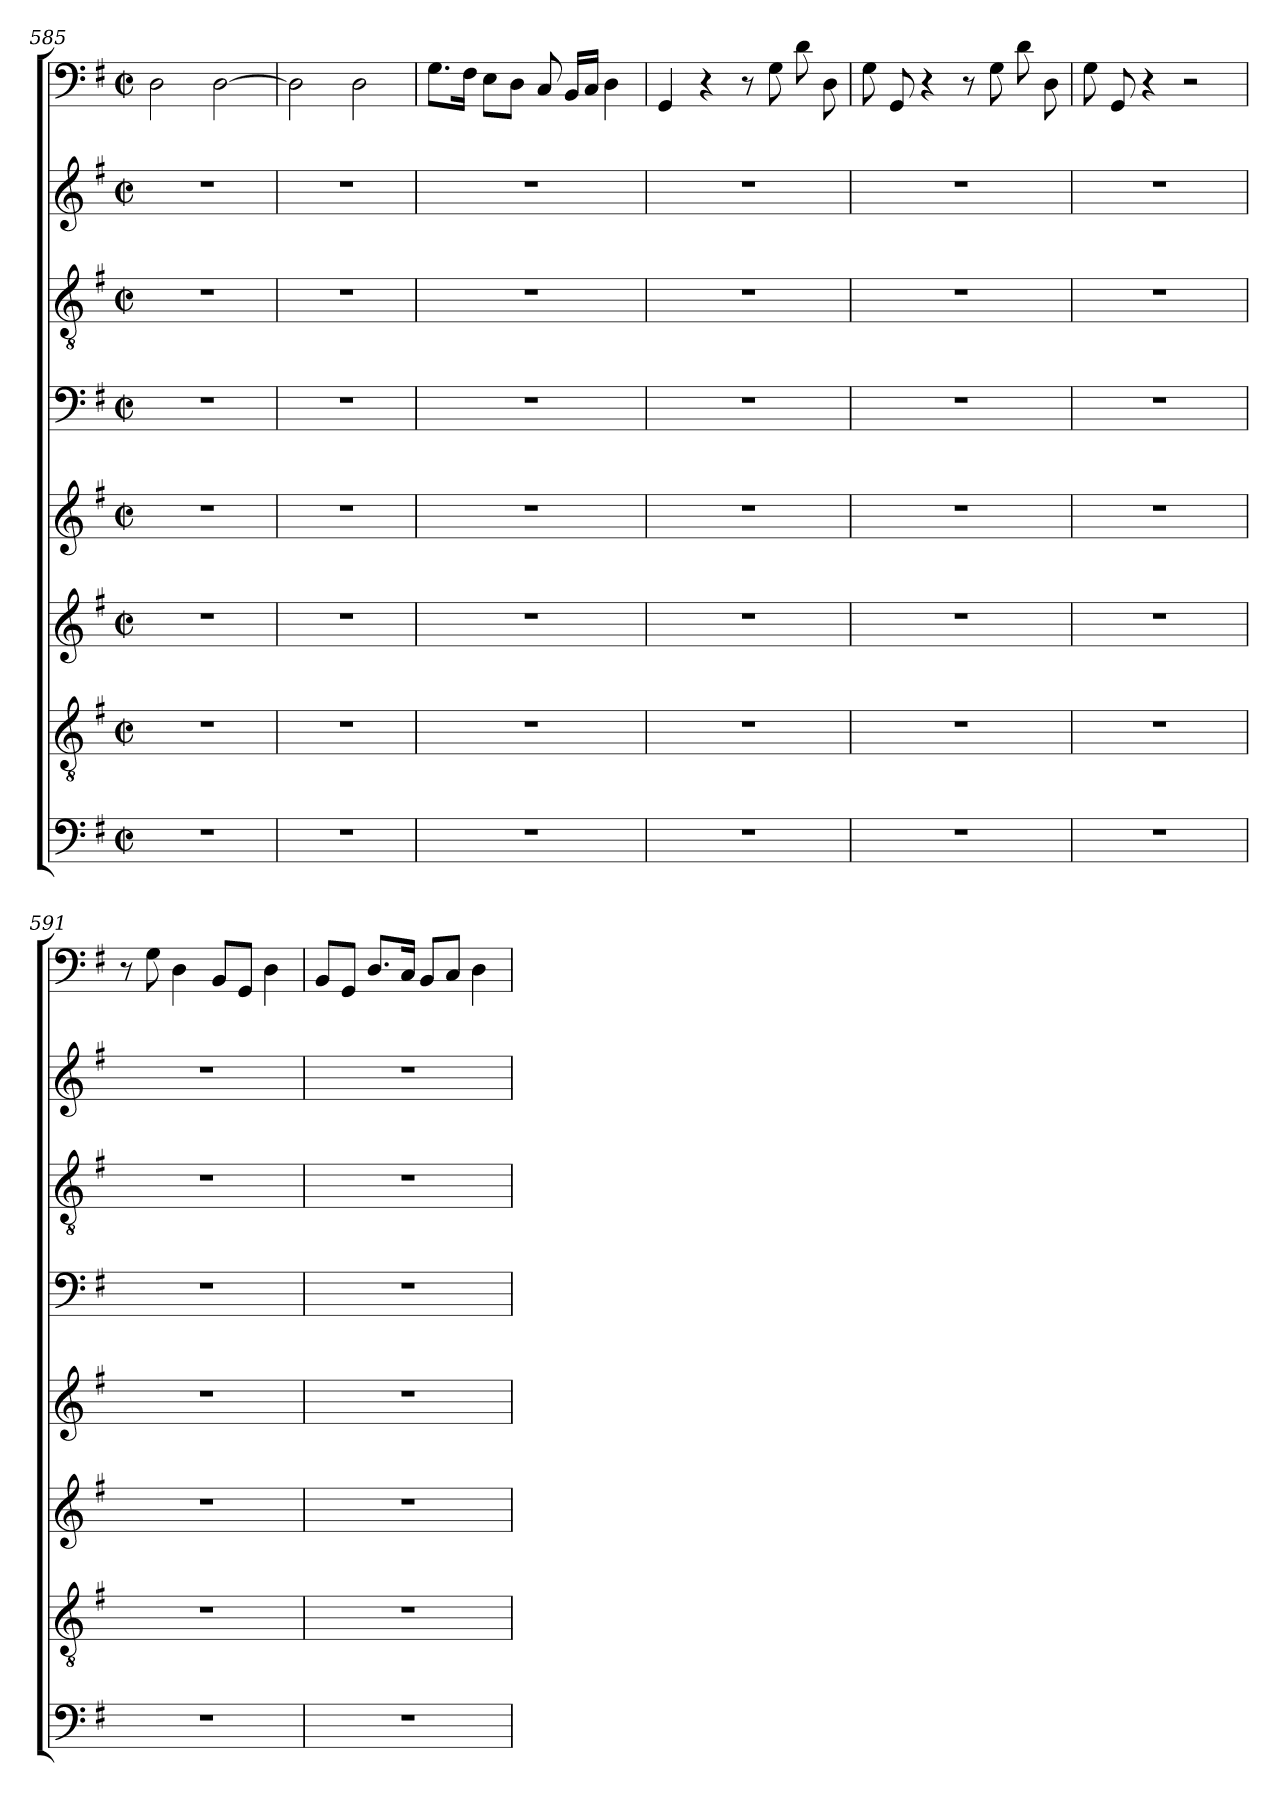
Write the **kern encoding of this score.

**kern	**kern	**kern	**kern	**kern	**kern	**kern	**kern
*part8	*part7	*part6	*part5	*part4	*part3	*part2	*part1
*staff8	*staff7	*staff6	*staff5	*staff4	*staff3	*staff2	*staff1
!!LO:LB:g=z
*clefF4	*clefGv2	*clefG2	*clefG2	*clefF4	*clefGv2	*clefG2	*clefF4
*k[f#]	*k[f#]	*k[f#]	*k[f#]	*k[f#]	*k[f#]	*k[f#]	*k[f#]
*G:	*G:	*G:	*G:	*G:	*G:	*G:	*G:
*M2/2	*M2/2	*M2/2	*M2/2	*M2/2	*M2/2	*M2/2	*M2/2
*met(c|)	*met(c|)	*met(c|)	*met(c|)	*met(c|)	*met(c|)	*met(c|)	*met(c|)
=585	=585	=585	=585	=585	=585	=585	=585
1r	1r	1r	1r	1r	1r	1r	2D\
.	.	.	.	.	.	.	[>2D\
=586	=586	=586	=586	=586	=586	=586	=586
1r	1r	1r	1r	1r	1r	1r	2D\]
.	.	.	.	.	.	.	2D\
=587	=587	=587	=587	=587	=587	=587	=587
1r	1r	1r	1r	1r	1r	1r	8.G\L
.	.	.	.	.	.	.	16F#\Jk
.	.	.	.	.	.	.	8E\L
.	.	.	.	.	.	.	8D\J
.	.	.	.	.	.	.	8C/
.	.	.	.	.	.	.	16BB/LL
.	.	.	.	.	.	.	16C/JJ
.	.	.	.	.	.	.	4D\
=588	=588	=588	=588	=588	=588	=588	=588
1r	1r	1r	1r	1r	1r	1r	4GG/
.	.	.	.	.	.	.	4r
.	.	.	.	.	.	.	8r
.	.	.	.	.	.	.	8G\
.	.	.	.	.	.	.	8d\
.	.	.	.	.	.	.	8D\
=589	=589	=589	=589	=589	=589	=589	=589
1r	1r	1r	1r	1r	1r	1r	8G\
.	.	.	.	.	.	.	8GG/
.	.	.	.	.	.	.	4r
.	.	.	.	.	.	.	8r
.	.	.	.	.	.	.	8G\
.	.	.	.	.	.	.	8d\
.	.	.	.	.	.	.	8D\
!!LO:LB:g=z
=590	=590	=590	=590	=590	=590	=590	=590
1r	1r	1r	1r	1r	1r	1r	8G\
.	.	.	.	.	.	.	8GG/
.	.	.	.	.	.	.	4r
.	.	.	.	.	.	.	2r
=591	=591	=591	=591	=591	=591	=591	=591
1r	1r	1r	1r	1r	1r	1r	8r
.	.	.	.	.	.	.	8G\
.	.	.	.	.	.	.	4D\
.	.	.	.	.	.	.	8BB/L
.	.	.	.	.	.	.	8GG/J
.	.	.	.	.	.	.	4D\
=592	=592	=592	=592	=592	=592	=592	=592
1r	1r	1r	1r	1r	1r	1r	8BB/L
.	.	.	.	.	.	.	8GG/J
.	.	.	.	.	.	.	8.D/L
.	.	.	.	.	.	.	16C/Jk
.	.	.	.	.	.	.	8BB/L
.	.	.	.	.	.	.	8C/J
.	.	.	.	.	.	.	4D\
=	=	=	=	=	=	=	=
*-	*-	*-	*-	*-	*-	*-	*-
